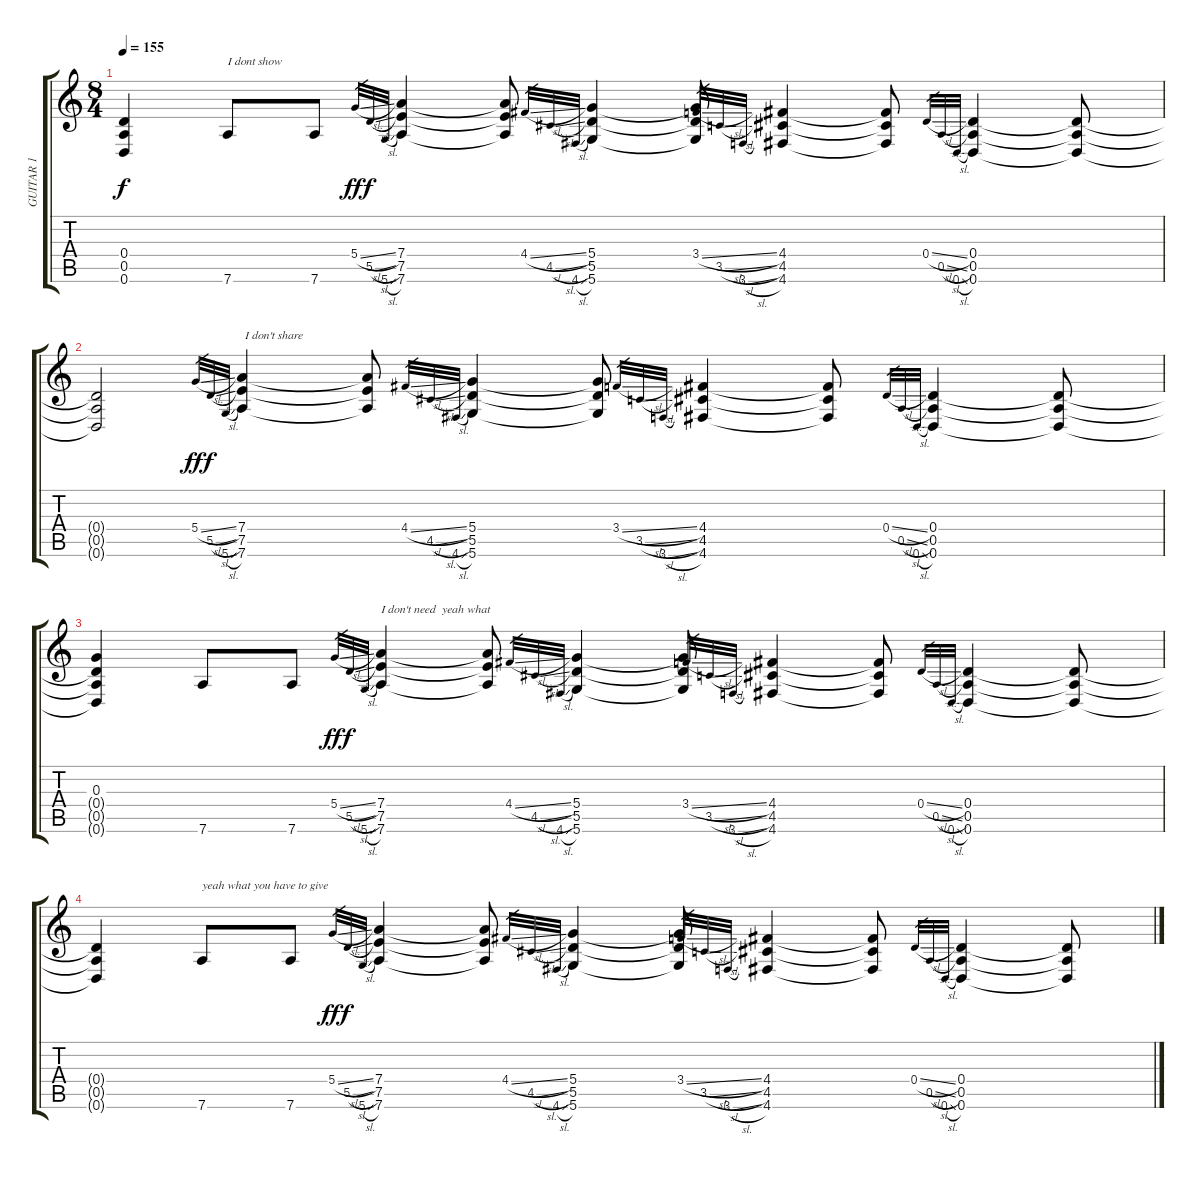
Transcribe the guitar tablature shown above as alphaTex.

\track ("GUITAR 1" "GUITAR 1") {instrument electricguitarjazz}
\staff {score tabs}
\tuning (E4 B3 G3 D3 A2 D2) {hide}
\ts (8 4)
\tempo 155
\clef g2
\ks c
(0.4{t} 0.5{t} 0.6{t}).4{dy f} 7.6.8{txt "I dont show"} 7.6.8 5.4{sl}.32{gr dy ff} 5.5{sl}.32{gr dy f} 5.6{sl}.32{gr} (7.4 7.5 7.6).4 (7.4{t} 7.5{t} 7.6{t}).8 4.4{sl}.32{gr} 4.5{sl}.32{gr} 4.6{sl}.32{gr} (5.4 5.5 5.6).4 (5.4{t} 5.5{t} 5.6{t}).8 3.4{sl}.32{gr} 3.5{sl}.32{gr} 3.6{sl}.32{gr} (4.4 4.5 4.6).4 (4.4{t} 4.5{t} 4.6{t}).8 0.4{sl}.32{gr} 0.5{sl}.32{gr} 0.6{sl}.32{gr} (0.4 0.5 0.6).4 (0.4{t} 0.5{t} 0.6{t}).8 |
(0.4{t} 0.5{t} 0.6{t}).2 5.4{sl}.32{gr dy ff} 5.5{sl}.32{gr dy f} 5.6{sl}.32{gr} (7.4 7.5 7.6).4{txt " I don't share    "} (7.4{t} 7.5{t} 7.6{t}).8 4.4{sl}.32{gr} 4.5{sl}.32{gr} 4.6{sl}.32{gr} (5.4 5.5 5.6).4 (5.4{t} 5.5{t} 5.6{t}).8 3.4{sl}.32{gr} 3.5{sl}.32{gr} 3.6{sl}.32{gr} (4.4 4.5 4.6).4 (4.4{t} 4.5{t} 4.6{t}).8 0.4{sl}.32{gr} 0.5{sl}.32{gr} 0.6{sl}.32{gr} (0.4 0.5 0.6).4 (0.4{t} 0.5{t} 0.6{t}).8 |
(0.3{t} 0.4{t} 0.5{t} 0.6{t}).4 7.6.8 7.6.8 5.4{sl}.32{gr dy ff} 5.5{sl}.32{gr dy f} 5.6{sl}.32{gr} (7.4 7.5 7.6).4{txt "I don't need  yeah what"} (7.4{t} 7.5{t} 7.6{t}).8 4.4{sl}.32{gr} 4.5{sl}.32{gr} 4.6{sl}.32{gr} (5.4 5.5 5.6).4 (5.4{t} 5.5{t} 5.6{t}).8 3.4{sl}.32{gr} 3.5{sl}.32{gr} 3.6{sl}.32{gr} (4.4 4.5 4.6).4 (4.4{t} 4.5{t} 4.6{t}).8 0.4{sl}.32{gr} 0.5{sl}.32{gr} 0.6{sl}.32{gr} (0.4 0.5 0.6).4 (0.4{t} 0.5{t} 0.6{t}).8 |
(0.4{t} 0.5{t} 0.6{t}).4 7.6.8{txt "yeah what you have to give    "} 7.6.8 5.4{sl}.32{gr dy ff} 5.5{sl}.32{gr dy f} 5.6{sl}.32{gr} (7.4 7.5 7.6).4 (7.4{t} 7.5{t} 7.6{t}).8 4.4{sl}.32{gr} 4.5{sl}.32{gr} 4.6{sl}.32{gr} (5.4 5.5 5.6).4 (5.4{t} 5.5{t} 5.6{t}).8 3.4{sl}.32{gr} 3.5{sl}.32{gr} 3.6{sl}.32{gr} (4.4 4.5 4.6).4 (4.4{t} 4.5{t} 4.6{t}).8 0.4{sl}.32{gr} 0.5{sl}.32{gr} 0.6{sl}.32{gr} (0.4 0.5 0.6).4 (0.4{t} 0.5{t} 0.6{t}).8
